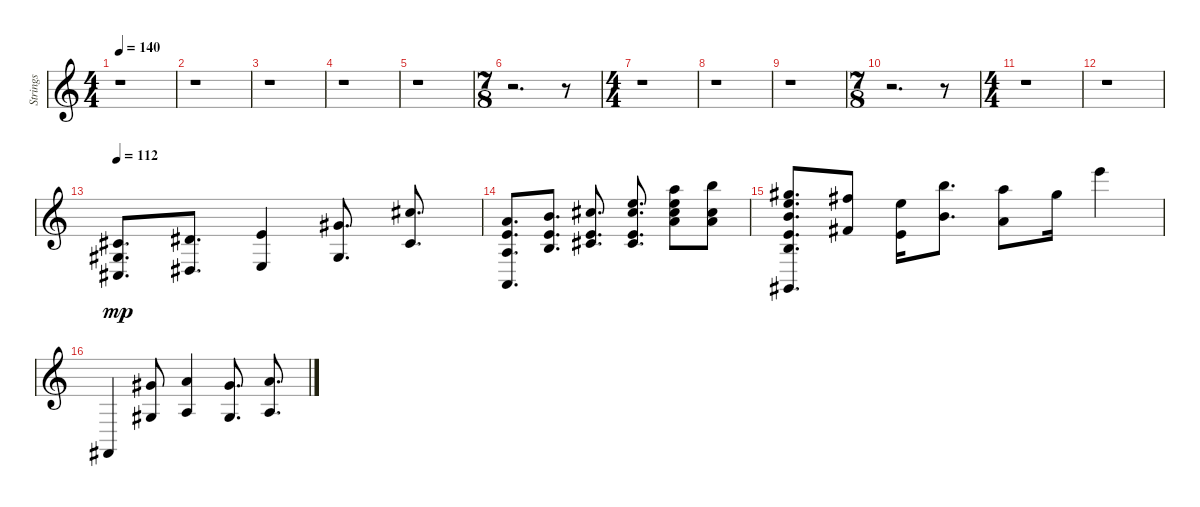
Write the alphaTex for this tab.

\track ("Strings" "Strings") {instrument stringensemble1}
\staff {score}
\tuning (E4 B3 G3 D3 A2 E2) {hide}
\ts (4 4)
\tempo 140
\clef g2
\ks c
r.1{dy f} |
r.1 |
r.1 |
r.1 |
r.1 |
\ts (7 8)
r.2{d} r.8 |
\ts (4 4)
r.1 |
r.1 |
r.1 |
\ts (7 8)
r.2{d} r.8 |
\ts (4 4)
r.1 |
r.1 |
\tempo 112
(6.3 6.4 4.5).8{d dy mp} (4.2 6.5).8{d} (0.1 7.5).4 (4.1 6.4).8{d} (9.1 6.3).8{d} |
(5.1 5.2 7.4 0.5).8{d} (7.1 0.2 9.3).8{d} (9.1 9.3 11.4).8{d} (0.1 17.2 18.3 16.5).8{d} (17.1 17.2 18.3 19.4).8 (19.1 18.3 19.4).8 |
(16.1 17.2 16.3 14.4 14.5 4.6).8{d} (14.1 16.4).8 (12.1 14.4).16 (19.1 16.3).8{d} (17.1 19.4).8 16.1.16 24.1.4 |
2.6.4 (4.1 6.4).8 (5.1 7.4).4 (4.1 6.4).8{d} (5.1 7.4).8{d}
